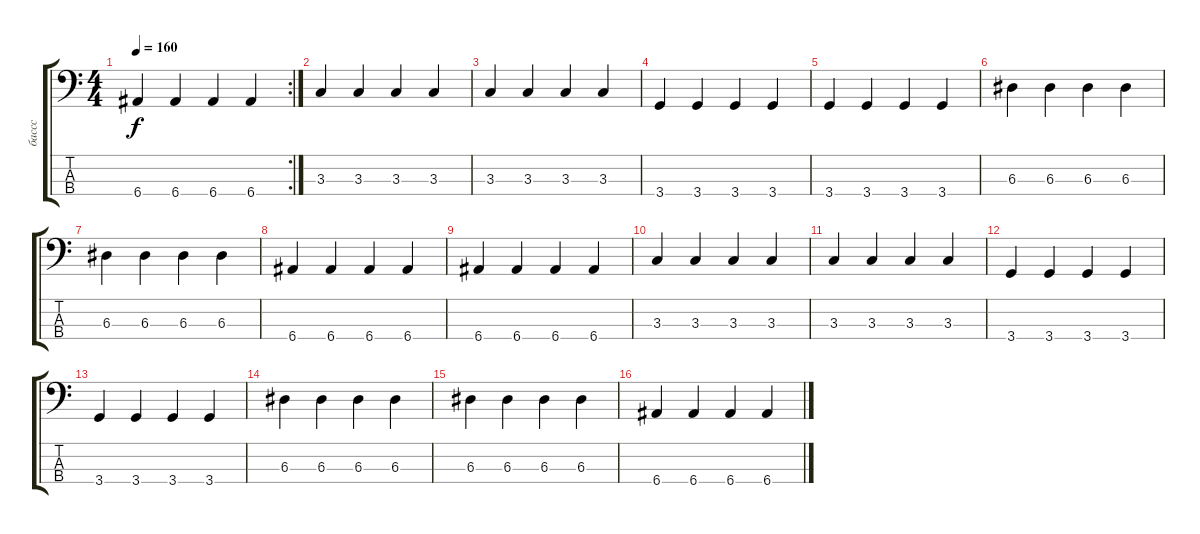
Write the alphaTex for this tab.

\track ("бассс" "бассс") {instrument electricbassfinger}
\staff {score tabs}
\tuning (G2 D2 A1 E1) {hide}
\rc 2
\ts (4 4)
\tempo 160
\clef f4
\ks c
6.4.4{dy f} 6.4.4 6.4.4 6.4.4 |
3.3.4 3.3.4 3.3.4 3.3.4 |
3.3.4 3.3.4 3.3.4 3.3.4 |
3.4.4 3.4.4 3.4.4 3.4.4 |
3.4.4 3.4.4 3.4.4 3.4.4 |
6.3.4 6.3.4 6.3.4 6.3.4 |
6.3.4 6.3.4 6.3.4 6.3.4 |
6.4.4 6.4.4 6.4.4 6.4.4 |
6.4.4 6.4.4 6.4.4 6.4.4 |
3.3.4 3.3.4 3.3.4 3.3.4 |
3.3.4 3.3.4 3.3.4 3.3.4 |
3.4.4 3.4.4 3.4.4 3.4.4 |
3.4.4 3.4.4 3.4.4 3.4.4 |
6.3.4 6.3.4 6.3.4 6.3.4 |
6.3.4 6.3.4 6.3.4 6.3.4 |
6.4.4 6.4.4 6.4.4 6.4.4
